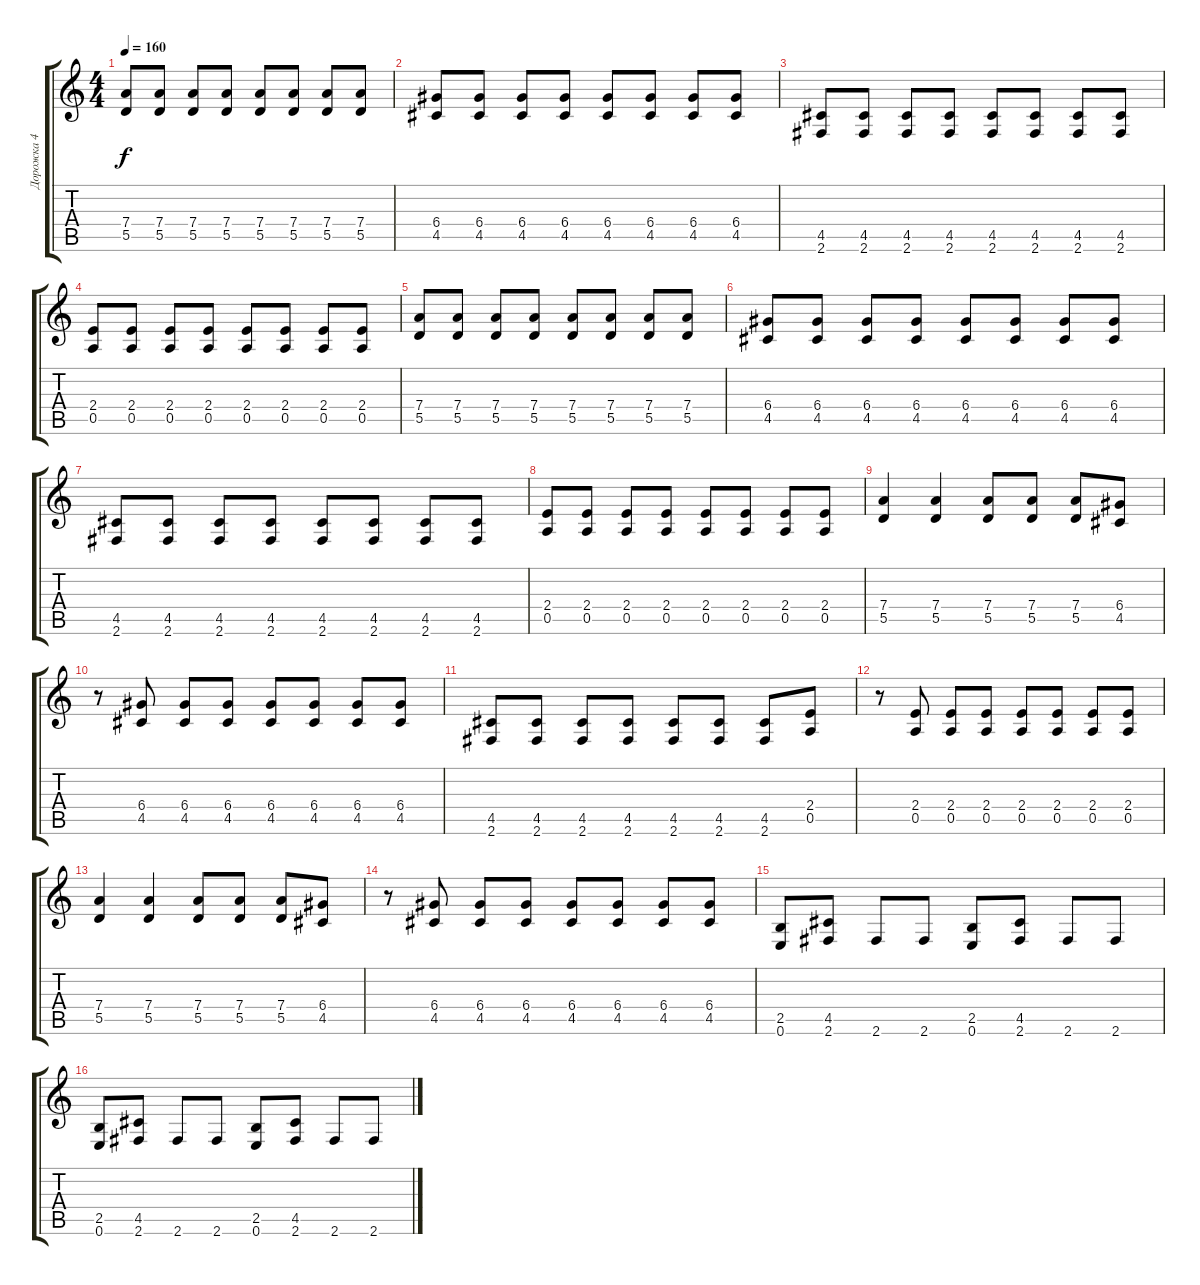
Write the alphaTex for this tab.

\track ("Дорожка 4" "Дорожка 4") {instrument overdrivenguitar}
\staff {score tabs}
\tuning (E4 B3 G3 D3 A2 E2) {hide}
\ts (4 4)
\tempo 160
\clef g2
\ks c
(7.4 5.5).8{dy f} (7.4 5.5).8 (7.4 5.5).8 (7.4 5.5).8 (7.4 5.5).8 (7.4 5.5).8 (7.4 5.5).8 (7.4 5.5).8 |
(6.4 4.5).8 (6.4 4.5).8 (6.4 4.5).8 (6.4 4.5).8 (6.4 4.5).8 (6.4 4.5).8 (6.4 4.5).8 (6.4 4.5).8 |
(4.5 2.6).8 (4.5 2.6).8 (4.5 2.6).8 (4.5 2.6).8 (4.5 2.6).8 (4.5 2.6).8 (4.5 2.6).8 (4.5 2.6).8 |
(2.4 0.5).8 (2.4 0.5).8 (2.4 0.5).8 (2.4 0.5).8 (2.4 0.5).8 (2.4 0.5).8 (2.4 0.5).8 (2.4 0.5).8 |
(7.4 5.5).8 (7.4 5.5).8 (7.4 5.5).8 (7.4 5.5).8 (7.4 5.5).8 (7.4 5.5).8 (7.4 5.5).8 (7.4 5.5).8 |
(6.4 4.5).8 (6.4 4.5).8 (6.4 4.5).8 (6.4 4.5).8 (6.4 4.5).8 (6.4 4.5).8 (6.4 4.5).8 (6.4 4.5).8 |
(4.5 2.6).8 (4.5 2.6).8 (4.5 2.6).8 (4.5 2.6).8 (4.5 2.6).8 (4.5 2.6).8 (4.5 2.6).8 (4.5 2.6).8 |
(2.4 0.5).8 (2.4 0.5).8 (2.4 0.5).8 (2.4 0.5).8 (2.4 0.5).8 (2.4 0.5).8 (2.4 0.5).8 (2.4 0.5).8 |
(7.4 5.5).4 (7.4 5.5).4 (7.4 5.5).8 (7.4 5.5).8 (7.4 5.5).8 (6.4 4.5).8 |
r.8 (6.4 4.5).8 (6.4 4.5).8 (6.4 4.5).8 (6.4 4.5).8 (6.4 4.5).8 (6.4 4.5).8 (6.4 4.5).8 |
(4.5 2.6).8 (4.5 2.6).8 (4.5 2.6).8 (4.5 2.6).8 (4.5 2.6).8 (4.5 2.6).8 (4.5 2.6).8 (2.4 0.5).8 |
r.8 (2.4 0.5).8 (2.4 0.5).8 (2.4 0.5).8 (2.4 0.5).8 (2.4 0.5).8 (2.4 0.5).8 (2.4 0.5).8 |
(7.4 5.5).4 (7.4 5.5).4 (7.4 5.5).8 (7.4 5.5).8 (7.4 5.5).8 (6.4 4.5).8 |
r.8 (6.4 4.5).8 (6.4 4.5).8 (6.4 4.5).8 (6.4 4.5).8 (6.4 4.5).8 (6.4 4.5).8 (6.4 4.5).8 |
(2.5 0.6).8 (4.5 2.6).8 2.6.8 2.6.8 (2.5 0.6).8 (4.5 2.6).8 2.6.8 2.6.8 |
(2.5 0.6).8 (4.5 2.6).8 2.6.8 2.6.8 (2.5 0.6).8 (4.5 2.6).8 2.6.8 2.6.8
